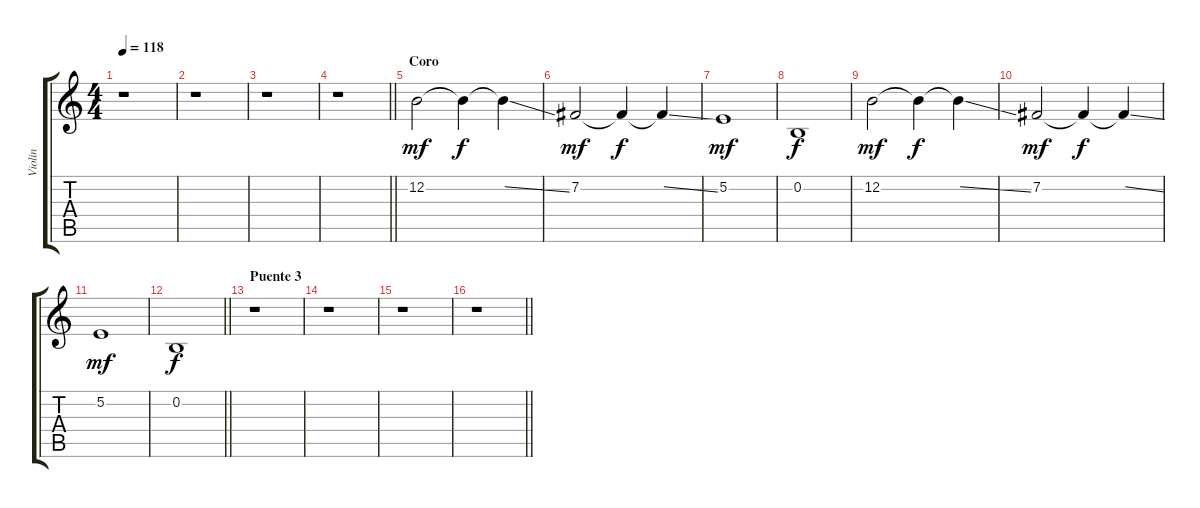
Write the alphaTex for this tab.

\track ("Violin" "Violin") {instrument violin}
\staff {score tabs}
\tuning (E4 B3 G3 D3 A2 E2) {hide}
\ts (4 4)
\tempo 118
\clef g2
\ks c
r.1{dy f} |
r.1 |
r.1 |
\barLineRight lightlight
r.1 |
\section ("" "Coro")
12.2.2{dy mf} 12.2{t}.4{dy f} 12.2{ss t}.4 |
7.2.2{dy mf} 7.2{t}.4{dy f} 7.2{ss t}.4 |
5.2.1{dy mf} |
0.2.1{dy f} |
12.2.2{dy mf} 12.2{t}.4{dy f} 12.2{ss t}.4 |
7.2.2{dy mf} 7.2{t}.4{dy f} 7.2{ss t}.4 |
5.2.1{dy mf} |
\barLineRight lightlight
0.2.1{dy f} |
\section ("" "Puente 3")
r.1 |
r.1 |
r.1 |
\barLineRight lightlight
r.1
